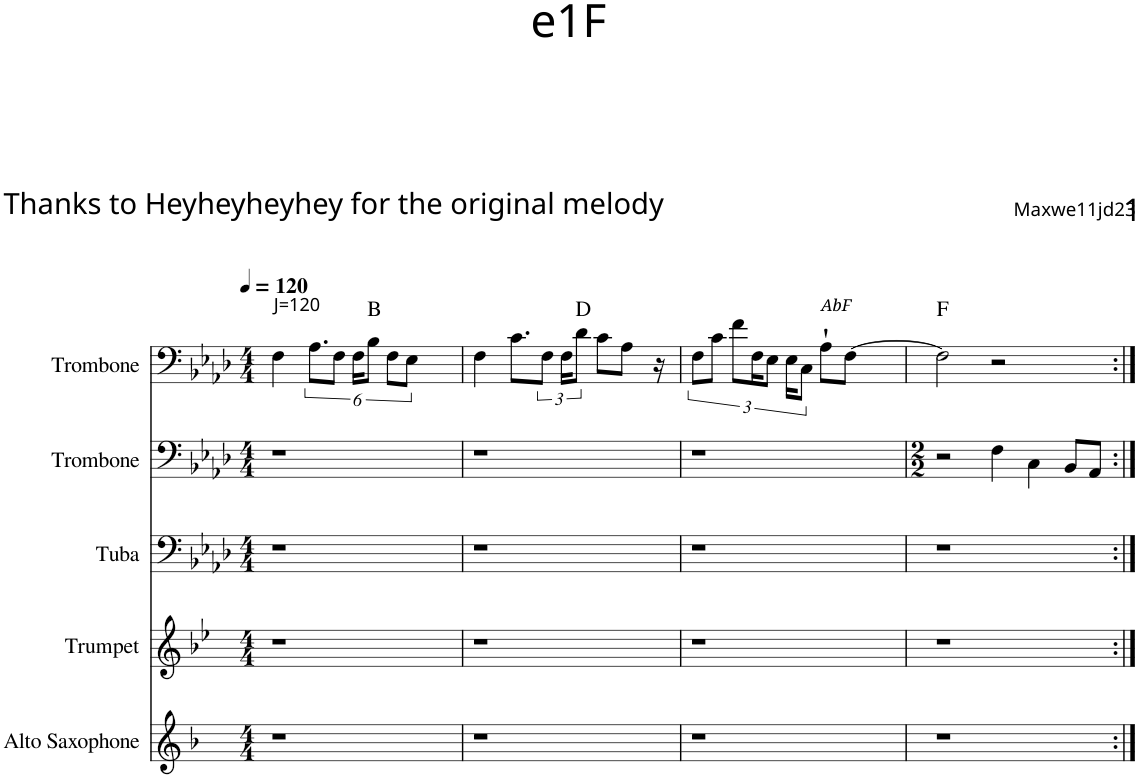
**kern	**kern	**kern	**kern	**kern	**harte
*part5	*part4	*part3	*part2	*part1	*part1
*staff5	*staff4	*staff3	*staff2	*staff1	*
*I"Alto Saxophone	*I"Trumpet	*I"Tuba	*I"Trombone	*I"Trombone	*
*clefG2	*clefG2	*clefF4	*clefF4	*clefF4	*
*k[b-]	*k[b-e-]	*k[b-e-a-d-]	*k[b-e-a-d-]	*k[b-e-a-d-]	*
*M4/4	*M4/4	*M4/4	*M4/4	*M4/4	*
*MM120	*MM120	*MM120	*MM120	*MM120	*
=1	=1	=1	=1	=1	=1
!	!	!	!	!LO:TX:a:t=J=120	!
1r	1r	1r	1r	4F\	.
.	.	.	.	12.A-\L	.
.	.	.	.	12F\J	.
.	.	.	.	24F\KL	.
.	.	.	.	12B-\J	B:maj
.	.	.	.	12F\L	.
.	.	.	.	12E-\J	.
.	.	.	.	4ryy	.
=2	=2	=2	=2	=2	=2
1r	1r	1r	1r	4F\	.
.	.	.	.	8.c\L	.
.	.	.	.	12F\J	.
.	.	.	.	24F\KL	.
.	.	.	.	12d-\J	D:maj
.	.	.	.	8c\L	.
.	.	.	.	8A-\J	.
!	!	!	!	!LO:N:vis=16..	!
.	.	.	.	18...ryy	.
16ryy	16ryy	16ryy	16ryy	16r	.
=3	=3	=3	=3	=3	=3
1r	1r	1r	1r	12F\L	.
.	.	.	.	12c\J	.
.	.	.	.	12f\L	.
.	.	.	.	24F\K	.
.	.	.	.	12E-\J	.
.	.	.	.	24E-\KL	.
.	.	.	.	12C\J	.
!	!	!	!	!LO:TX:a:i:t=AbF	!
.	.	.	.	8A-`\L	.
.	.	.	.	[8F\J	.
.	.	.	.	4ryy	.
=4	=4	=4	=4	=4	=4
*	*	*	*M2/2	*	*
1r	1r	1r	2r	2F\]	F:maj
.	.	.	4F\	2r	.
.	.	.	4C\	.	.
4ryy	4ryy	4ryy	8BB-/L	4ryy	.
.	.	.	8AA-/J	.	.
=:|!	=:|!	=:|!	=:|!	=:|!	=:|!
*-	*-	*-	*-	*-	*-
